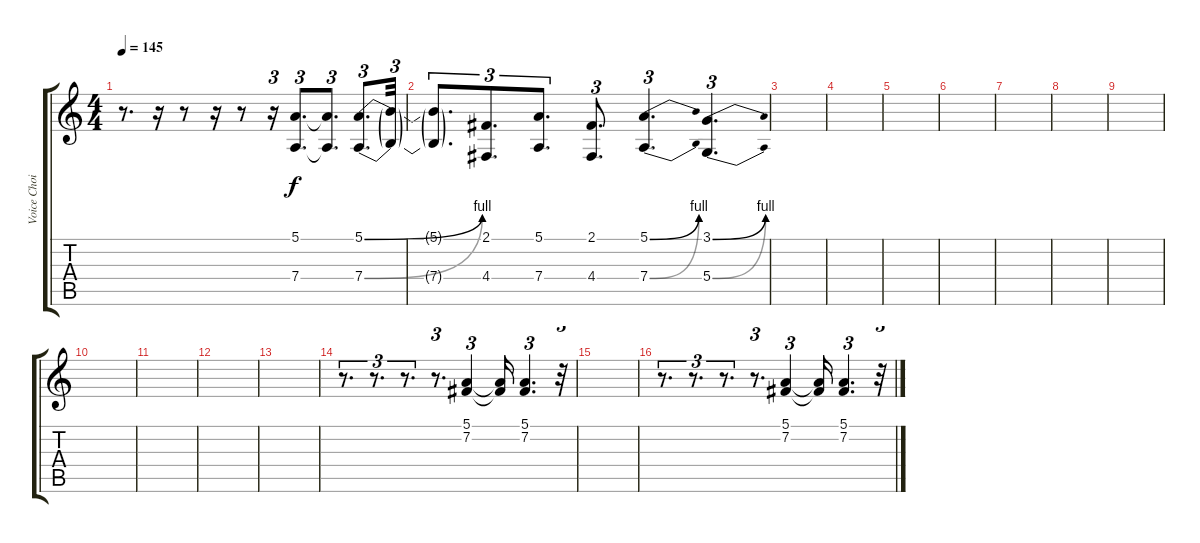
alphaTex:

\track ("Voice Choir" "Voice Choi") {instrument clarinet bank 7}
\staff {score tabs}
\tuning (E4 B3 G3 D3 A2 E2) {hide}
\ts (4 4)
\tempo 145
\clef g2
\ks c
r.8{d dy f} r.16 r.8 r.16 r.8 r.16{tu (3 2)} (5.1 7.4).8{d tu (3 2)} (5.1{t} 7.4{t}).8{d tu (3 2)} (5.1{be (bend 0 0 60 4)} 7.4{be (bend 0 0 60 4)}).8{d tu (3 2)} (5.1{t} 7.4{t}).32{tu (3 2)} |
(5.1{t} 7.4{t}).8{d tu (3 2)} (2.1 4.4).8{d tu (3 2)} (5.1 7.4).8{d tu (3 2)} (2.1 4.4).8{d tu (3 2)} (5.1{be (bend 0 0 60 4)} 7.4{be (bend 0 0 60 4)}).4{d tu (3 2)} (3.1{be (bend 0 0 60 4)} 5.4{be (bend 0 0 60 4)}).4{d tu (3 2)} |
|
|
|
|
|
|
|
|
|
|
|
r.8{d tu (3 2)} r.8{d tu (3 2)} r.8{d tu (3 2)} r.8{d tu (3 2)} (5.1 7.2).4{tu (3 2)} (5.1{t} 7.2{t}).16 (5.1 7.2).4{d tu (3 2)} r.32{tu (3 2)} |
|
r.8{d tu (3 2)} r.8{d tu (3 2)} r.8{d tu (3 2)} r.8{d tu (3 2)} (5.1 7.2).4{tu (3 2)} (5.1{t} 7.2{t}).16 (5.1 7.2).4{d tu (3 2)} r.32{tu (3 2)}
